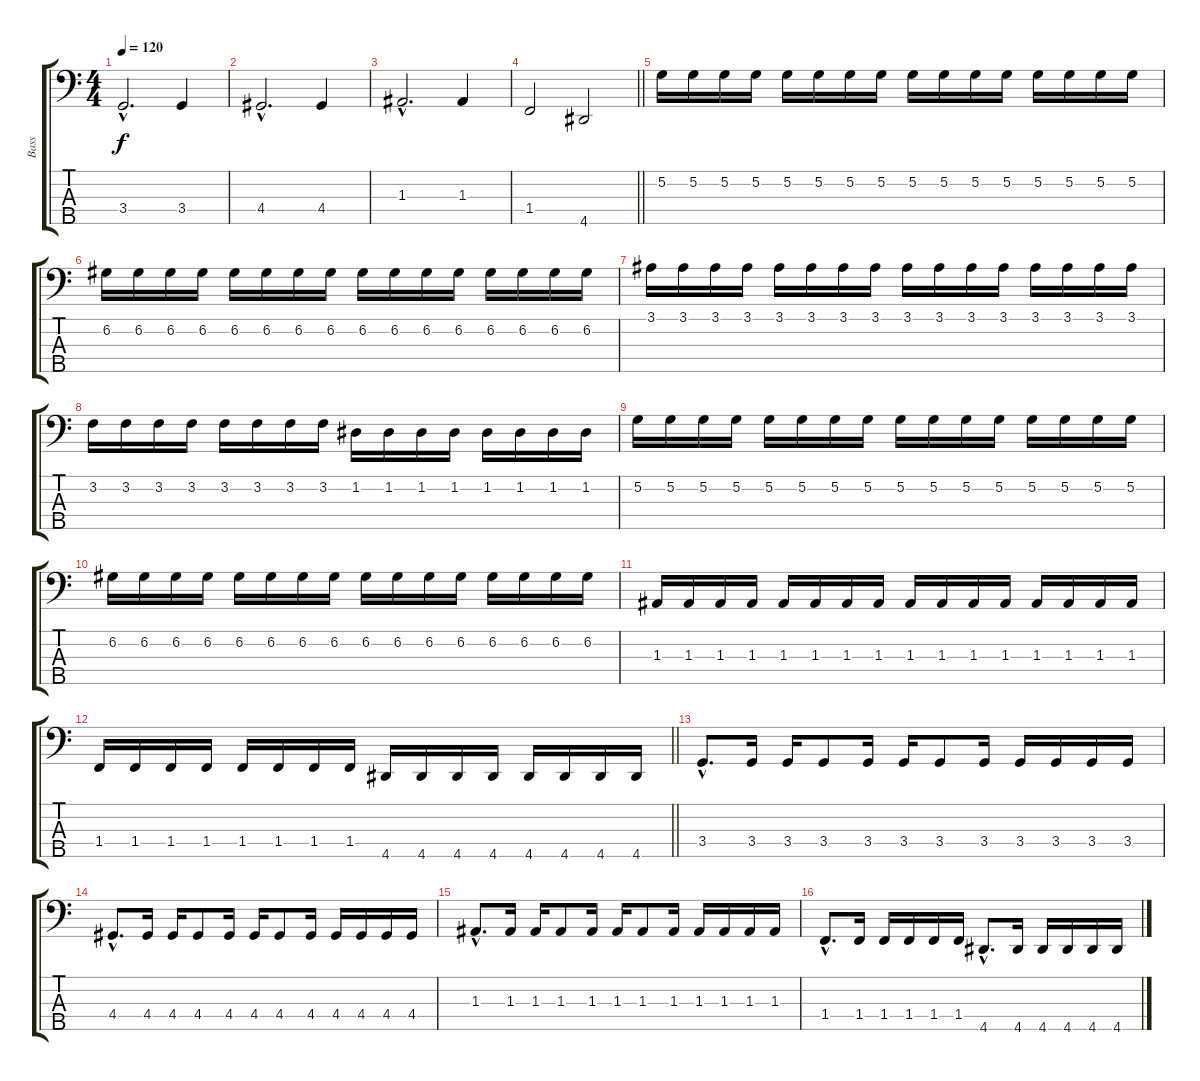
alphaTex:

\track ("Bass" "Bass") {instrument electricbasspick}
\staff {score tabs}
\tuning (G2 D2 A1 E1 B0) {hide}
\ts (4 4)
\tempo 120
\clef f4
\ks c
3.4{hac}.2{d dy f} 3.4.4 |
4.4{hac}.2{d} 4.4.4 |
1.3{hac}.2{d} 1.3.4 |
\barLineRight lightlight
1.4.2 4.5.2 |
5.2.16 5.2.16 5.2.16 5.2.16 5.2.16 5.2.16 5.2.16 5.2.16 5.2.16 5.2.16 5.2.16 5.2.16 5.2.16 5.2.16 5.2.16 5.2.16 |
6.2.16 6.2.16 6.2.16 6.2.16 6.2.16 6.2.16 6.2.16 6.2.16 6.2.16 6.2.16 6.2.16 6.2.16 6.2.16 6.2.16 6.2.16 6.2.16 |
3.1.16 3.1.16 3.1.16 3.1.16 3.1.16 3.1.16 3.1.16 3.1.16 3.1.16 3.1.16 3.1.16 3.1.16 3.1.16 3.1.16 3.1.16 3.1.16 |
3.2.16 3.2.16 3.2.16 3.2.16 3.2.16 3.2.16 3.2.16 3.2.16 1.2.16 1.2.16 1.2.16 1.2.16 1.2.16 1.2.16 1.2.16 1.2.16 |
5.2.16 5.2.16 5.2.16 5.2.16 5.2.16 5.2.16 5.2.16 5.2.16 5.2.16 5.2.16 5.2.16 5.2.16 5.2.16 5.2.16 5.2.16 5.2.16 |
6.2.16 6.2.16 6.2.16 6.2.16 6.2.16 6.2.16 6.2.16 6.2.16 6.2.16 6.2.16 6.2.16 6.2.16 6.2.16 6.2.16 6.2.16 6.2.16 |
1.3.16 1.3.16 1.3.16 1.3.16 1.3.16 1.3.16 1.3.16 1.3.16 1.3.16 1.3.16 1.3.16 1.3.16 1.3.16 1.3.16 1.3.16 1.3.16 |
\barLineRight lightlight
1.4.16 1.4.16 1.4.16 1.4.16 1.4.16 1.4.16 1.4.16 1.4.16 4.5.16 4.5.16 4.5.16 4.5.16 4.5.16 4.5.16 4.5.16 4.5.16 |
3.4{hac}.8{d} 3.4.16 3.4.16 3.4.8 3.4.16 3.4.16 3.4.8 3.4.16 3.4.16 3.4.16 3.4.16 3.4.16 |
4.4{hac}.8{d} 4.4.16 4.4.16 4.4.8 4.4.16 4.4.16 4.4.8 4.4.16 4.4.16 4.4.16 4.4.16 4.4.16 |
1.3{hac}.8{d} 1.3.16 1.3.16 1.3.8 1.3.16 1.3.16 1.3.8 1.3.16 1.3.16 1.3.16 1.3.16 1.3.16 |
1.4{hac}.8{d} 1.4.16 1.4.16 1.4.16 1.4.16 1.4.16 4.5{hac}.8{d} 4.5.16 4.5.16 4.5.16 4.5.16 4.5.16
